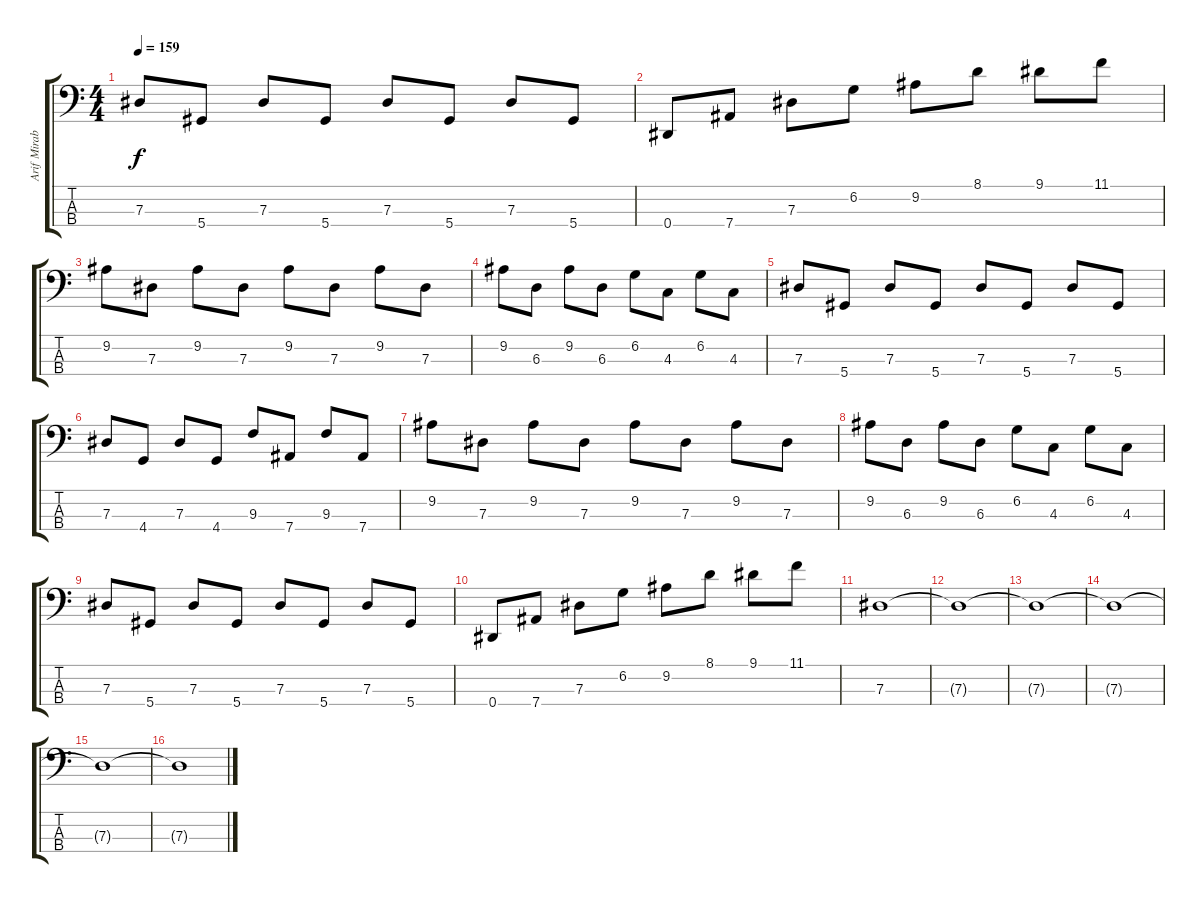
\track ("Arif Mirabdolbaghi" "Arif Mirab") {instrument electricbassfinger}
\staff {score tabs}
\tuning (Gb2 Db2 Ab1 Eb1) {hide}
\ts (4 4)
\tempo 159
\clef f4
\ks c
7.3.8{dy f} 5.4.8 7.3.8 5.4.8 7.3.8 5.4.8 7.3.8 5.4.8 |
0.4.8 7.4.8 7.3.8 6.2.8 9.2.8 8.1.8 9.1.8 11.1.8 |
9.2.8 7.3.8 9.2.8 7.3.8 9.2.8 7.3.8 9.2.8 7.3.8 |
9.2.8 6.3.8 9.2.8 6.3.8 6.2.8 4.3.8 6.2.8 4.3.8 |
7.3.8 5.4.8 7.3.8 5.4.8 7.3.8 5.4.8 7.3.8 5.4.8 |
7.3.8 4.4.8 7.3.8 4.4.8 9.3.8 7.4.8 9.3.8 7.4.8 |
9.2.8 7.3.8 9.2.8 7.3.8 9.2.8 7.3.8 9.2.8 7.3.8 |
9.2.8 6.3.8 9.2.8 6.3.8 6.2.8 4.3.8 6.2.8 4.3.8 |
7.3.8 5.4.8 7.3.8 5.4.8 7.3.8 5.4.8 7.3.8 5.4.8 |
0.4.8 7.4.8 7.3.8 6.2.8 9.2.8 8.1.8 9.1.8 11.1.8 |
7.3.1 |
7.3{t}.1 |
7.3{t}.1 |
7.3{t}.1 |
7.3{t}.1 |
7.3{t}.1
